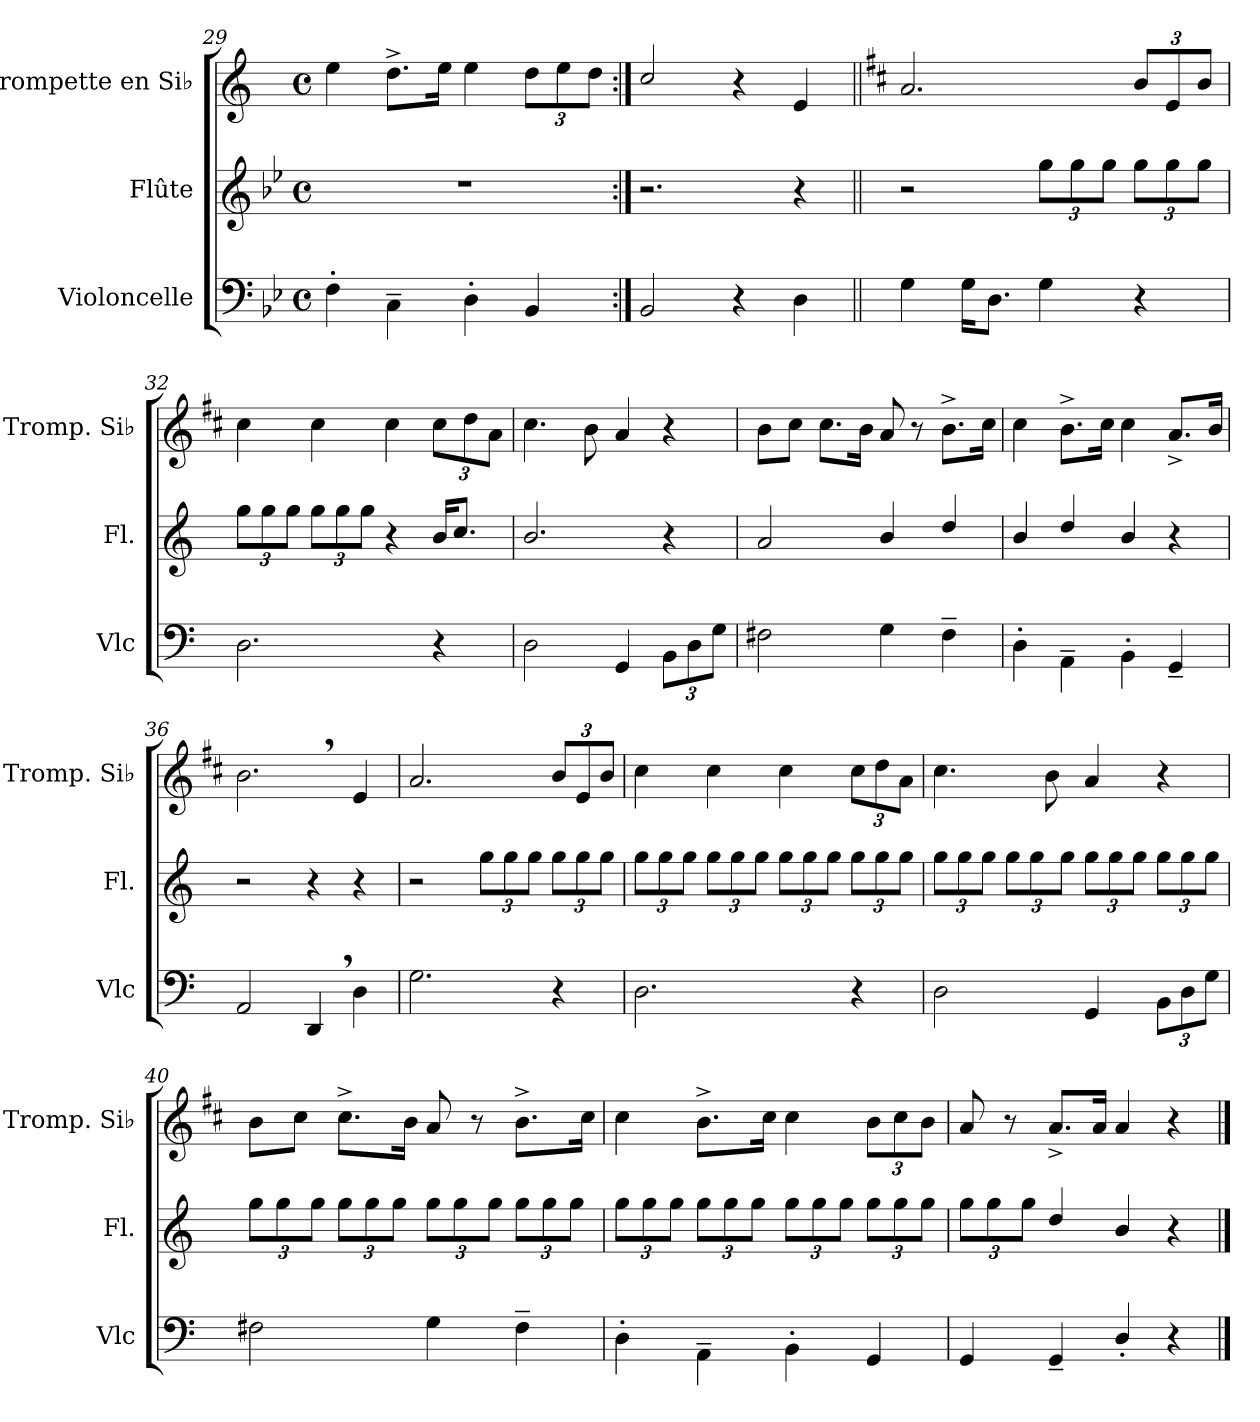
**kern	**kern	**kern
*part3	*part2	*part1
*staff3	*staff2	*staff1
*I"Violoncelle	*I"Flûte	*I"Trompette en Si♭
*I'Vlc	*I'Fl.	*I'Tromp. Si♭
*clefF4	*clefG2	*clefG2
*	*	*ITrd1c2
*k[b-e-]	*k[b-e-]	*k[b-e-]
*M4/4	*M4/4	*M4/4
*met(c)	*met(c)	*met(c)
=29	=29	=29
4F'\	1r	4dd\
4C~\	.	8.cc^\L
.	.	16dd\Jk
4D'\	.	4dd\
*	*	*Xbrackettup
4BB-/	.	12cc\L
.	.	12dd\
.	.	12cc\J
=30:|!	=30:|!	=30:|!
2BB-/	2.r	2b-/
4r	.	4r
4D\	4r	4d/
!!LO:LB:g=z
=31||	=31||	=31||
*k[]	*k[]	*k[]
4G\	2r	2.g/
16G\KL	.	.
8.D\J	.	.
*	*Xbrackettup	*
4G\	12gg\L	.
.	12gg\	.
.	12gg\J	.
4r	12gg\L	12a/L
.	12gg\	12d/
.	12gg\J	12a/J
=32	=32	=32
2.D\	12gg\L	4b\
.	12gg\	.
.	12gg\J	.
.	12gg\L	4b\
.	12gg\	.
.	12gg\J	.
.	4r	4b\
4r	16b/KL	12b\L
.	8.cc/J	.
.	.	12cc\
.	.	12g\J
=33	=33	=33
2D\	2.b/	4.b\
.	.	8a\
4GG/	.	4g/
*Xbrackettup	*	*
12BB\L	4r	4r
12D\	.	.
12G\J	.	.
=34	=34	=34
2F#X\	2a/	8a\L
.	.	8b\J
.	.	8.b\L
.	.	16a\Jk
4G\	4b/	8g/
.	.	8r
4F#~\	4dd/	8.a^\L
.	.	16b\Jk
!!LO:LB:g=z
=35	=35	=35
4D'\	4b/	4b\
4AA~\	4dd/	8.a^\L
.	.	16b\Jk
4BB'\	4b/	4b\
4GG~/	4r	8.g^/L
.	.	16a/Jk
=36	=36	=36
2AA/	2r	2.a,\
4DD,/	4r	.
4D\	4r	4d/
=37	=37	=37
2.G\	2r	2.g/
.	12gg\L	.
.	12gg\	.
.	12gg\J	.
4r	12gg\L	12a/L
.	12gg\	12d/
.	12gg\J	12a/J
=38	=38	=38
2.D\	12gg\L	4b\
.	12gg\	.
.	12gg\J	.
.	12gg\L	4b\
.	12gg\	.
.	12gg\J	.
.	12gg\L	4b\
.	12gg\	.
.	12gg\J	.
4r	12gg\L	12b\L
.	12gg\	12cc\
.	12gg\J	12g\J
=39	=39	=39
2D\	12gg\L	4.b\
.	12gg\	.
.	12gg\J	.
.	12gg\L	.
.	12gg\	.
.	.	8a\
.	12gg\J	.
4GG/	12gg\L	4g/
.	12gg\	.
.	12gg\J	.
12BB\L	12gg\L	4r
12D\	12gg\	.
12G\J	12gg\J	.
!!LO:LB:g=z
=40	=40	=40
2F#X\	12gg\L	8a\L
.	12gg\	.
.	.	8b\J
.	12gg\J	.
.	12gg\L	8.b^\L
.	12gg\	.
.	12gg\J	.
.	.	16a\Jk
4G\	12gg\L	8g/
.	12gg\	.
.	.	8r
.	12gg\J	.
4F#~\	12gg\L	8.a^\L
.	12gg\	.
.	12gg\J	.
.	.	16b\Jk
=41	=41	=41
4D'\	12gg\L	4b\
.	12gg\	.
.	12gg\J	.
4AA~\	12gg\L	8.a^\L
.	12gg\	.
.	12gg\J	.
.	.	16b\Jk
4BB'\	12gg\L	4b\
.	12gg\	.
.	12gg\J	.
4GG/	12gg\L	12a\L
.	12gg\	12b\
.	12gg\J	12a\J
=42	=42	=42
4GG/	12gg\L	8g/
.	12gg\	.
.	.	8r
.	12gg\J	.
4GG~/	4dd/	8.g^/L
.	.	16g/Jk
4D'/	4b/	4g/
4r	4r	4r
==	==	==
*-	*-	*-
